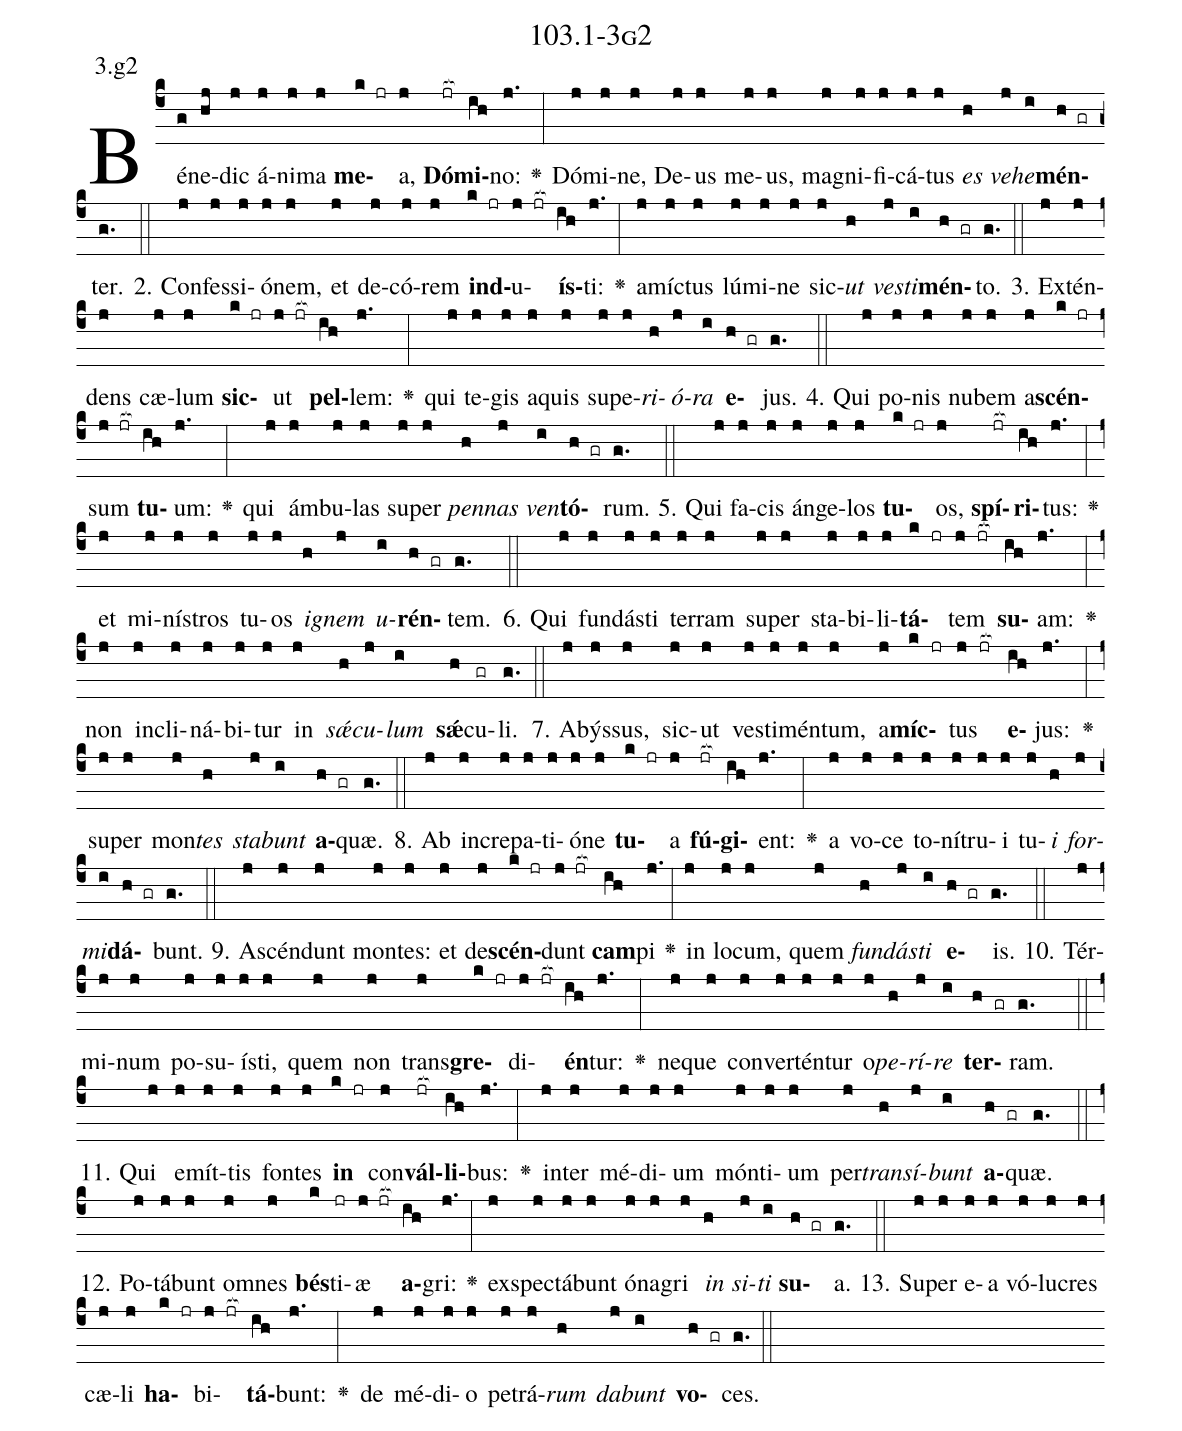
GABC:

name: 103.1-3g2;
annotation: 3.g2;
%%
(c4)Bé(g)ne(hj)dic(j) á(j)ni(j)ma(j) <b>me</b>(k jr)a,(j) <b>Dó</b>(jr[ocb:1{])<b>mi</b>(ih[ocb:0}])no:(j.) <v>\greheightstar</v>(:) Dó(j)mi(j)ne,(j) De(j)us(j) me(j)us,(j) ma(j)gni(j)fi(j)cá(j)tus(j) <i>es</i>(h) <i>ve</i>(j)<i>he</i>(i)<b>mén</b>(h gr)ter.(g.) (::)
2. Con(j)fes(j)si(j)ó(j)nem,(j) et(j) de(j)có(j)rem(j) <b>ind</b>(k jr)u(j jr[ocb:1{])<b>ís</b>(ih[ocb:0}])ti:(j.) <v>\greheightstar</v>(:) a(j)míc(j)tus(j) lú(j)mi(j)ne(j) sic(j)<i>ut</i>(h) <i>ves</i>(j)<i>ti</i>(i)<b>mén</b>(h gr)to.(g.) (::)
3. Ex(j)tén(j)dens(j) cæ(j)lum(j) <b>sic</b>(k jr)ut(j jr[ocb:1{]) <b>pel</b>(ih[ocb:0}])lem:(j.) <v>\greheightstar</v>(:) qui(j) te(j)gis(j) a(j)quis(j) su(j)pe(j)<i>ri</i>(h)<i>ó</i>(j)<i>ra</i>(i) <b>e</b>(h gr)jus.(g.) (::)
4. Qui(j) po(j)nis(j) nu(j)bem(j) a(j)<b>scén</b>(k jr)sum(j jr[ocb:1{]) <b>tu</b>(ih[ocb:0}])um:(j.) <v>\greheightstar</v>(:) qui(j) ám(j)bu(j)las(j) su(j)per(j) <i>pen</i>(h)<i>nas</i>(j) <i>ven</i>(i)<b>tó</b>(h gr)rum.(g.) (::)
5. Qui(j) fa(j)cis(j) án(j)ge(j)los(j) <b>tu</b>(k jr)os,(j) <b>spí</b>(jr[ocb:1{])<b>ri</b>(ih[ocb:0}])tus:(j.) <v>\greheightstar</v>(:) et(j) mi(j)nís(j)tros(j) tu(j)os(j) <i>i</i>(h)<i>gnem</i>(j) <i>u</i>(i)<b>rén</b>(h gr)tem.(g.) (::)
6. Qui(j) fun(j)dás(j)ti(j) ter(j)ram(j) su(j)per(j) sta(j)bi(j)li(j)<b>tá</b>(k jr)tem(j jr[ocb:1{]) <b>su</b>(ih[ocb:0}])am:(j.) <v>\greheightstar</v>(:) non(j) in(j)cli(j)ná(j)bi(j)tur(j) in(j) <i>sǽ</i>(h)<i>cu</i>(j)<i>lum</i>(i) <b>sǽ</b>(h)cu(gr)li.(g.) (::)
7. A(j)býs(j)sus,(j) sic(j)ut(j) ves(j)ti(j)mén(j)tum,(j) a(j)<b>míc</b>(k jr)tus(j jr[ocb:1{]) <b>e</b>(ih[ocb:0}])jus:(j.) <v>\greheightstar</v>(:) su(j)per(j) mon(j)<i>tes</i>(h) <i>sta</i>(j)<i>bunt</i>(i) <b>a</b>(h gr)quæ.(g.) (::)
8. Ab(j) in(j)cre(j)pa(j)ti(j)ó(j)ne(j) <b>tu</b>(k jr)a(j) <b>fú</b>(jr[ocb:1{])<b>gi</b>(ih[ocb:0}])ent:(j.) <v>\greheightstar</v>(:) a(j) vo(j)ce(j) to(j)ní(j)tru(j)i(j) tu(j)<i>i</i>(h) <i>for</i>(j)<i>mi</i>(i)<b>dá</b>(h gr)bunt.(g.) (::)
9. A(j)scén(j)dunt(j) mon(j)tes:(j) et(j) de(j)<b>scén</b>(k jr)dunt(j jr[ocb:1{]) <b>cam</b>(ih[ocb:0}])pi(j.) <v>\greheightstar</v>(:) in(j) lo(j)cum,(j) quem(j) <i>fun</i>(h)<i>dás</i>(j)<i>ti</i>(i) <b>e</b>(h gr)is.(g.) (::)
10. Tér(j)mi(j)num(j) po(j)su(j)ís(j)ti,(j) quem(j) non(j) trans(j)<b>gre</b>(k jr)di(j jr[ocb:1{])<b>én</b>(ih[ocb:0}])tur:(j.) <v>\greheightstar</v>(:) ne(j)que(j) con(j)ver(j)tén(j)tur(j) o(j)<i>pe</i>(h)<i>rí</i>(j)<i>re</i>(i) <b>ter</b>(h gr)ram.(g.) (::)
11. Qui(j) e(j)mít(j)tis(j) fon(j)tes(j) <b>in</b>(k jr) con(j)<b>vál</b>(jr[ocb:1{])<b>li</b>(ih[ocb:0}])bus:(j.) <v>\greheightstar</v>(:) in(j)ter(j) mé(j)di(j)um(j) món(j)ti(j)um(j) per(j)<i>trans</i>(h)<i>í</i>(j)<i>bunt</i>(i) <b>a</b>(h gr)quæ.(g.) (::)
12. Po(j)tá(j)bunt(j) om(j)nes(j) <b>bés</b>(k)ti(jr)æ(j jr[ocb:1{]) <b>a</b>(ih[ocb:0}])gri:(j.) <v>\greheightstar</v>(:) ex(j)spec(j)tá(j)bunt(j) ó(j)na(j)gri(j) <i>in</i>(h) <i>si</i>(j)<i>ti</i>(i) <b>su</b>(h gr)a.(g.) (::)
13. Su(j)per(j) e(j)a(j) vó(j)lu(j)cres(j) cæ(j)li(j) <b>ha</b>(k jr)bi(j jr[ocb:1{])<b>tá</b>(ih[ocb:0}])bunt:(j.) <v>\greheightstar</v>(:) de(j) mé(j)di(j)o(j) pe(j)trá(j)<i>rum</i>(h) <i>da</i>(j)<i>bunt</i>(i) <b>vo</b>(h gr)ces.(g.) (::)
